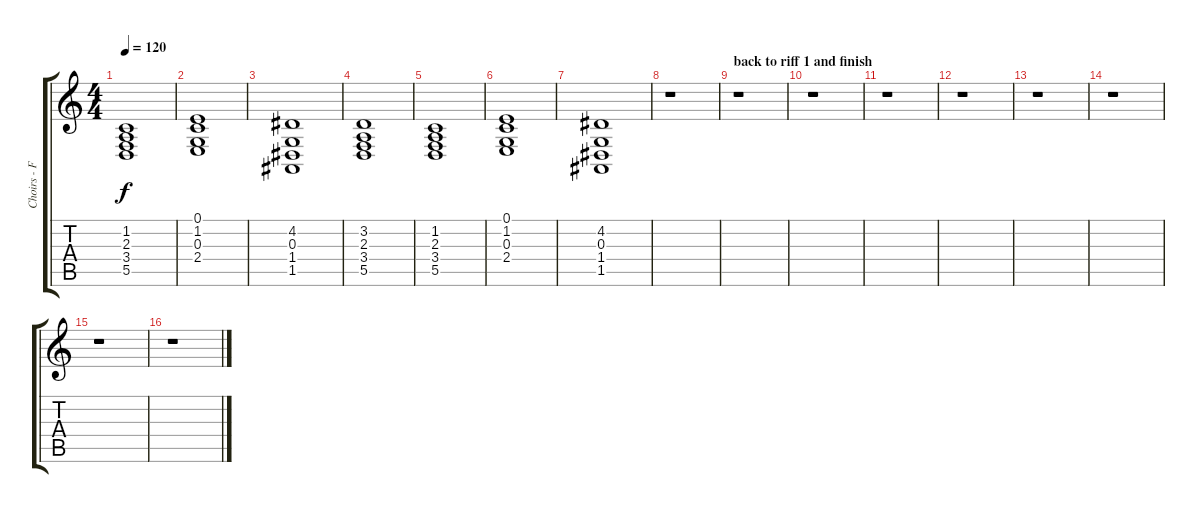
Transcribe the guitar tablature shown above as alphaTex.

\track ("Choirs - Floor" "Choirs - F") {instrument choiraahs}
\staff {score tabs}
\tuning (E4 B3 G3 D3 A2 E2) {hide}
\ts (4 4)
\tempo 120
\clef g2
\ks c
(1.2 2.3 3.4 5.5).1{dy f} |
(0.1 1.2 0.3 2.4).1 |
(4.2 0.3 1.4 1.5).1 |
(3.2 2.3 3.4 5.5).1 |
(1.2 2.3 3.4 5.5).1 |
(0.1 1.2 0.3 2.4).1 |
(4.2 0.3 1.4 1.5).1 |
r.1 |
\section ("" "back to riff 1 and finish")
r.1 |
r.1 |
r.1 |
r.1 |
r.1 |
r.1 |
r.1 |
r.1
